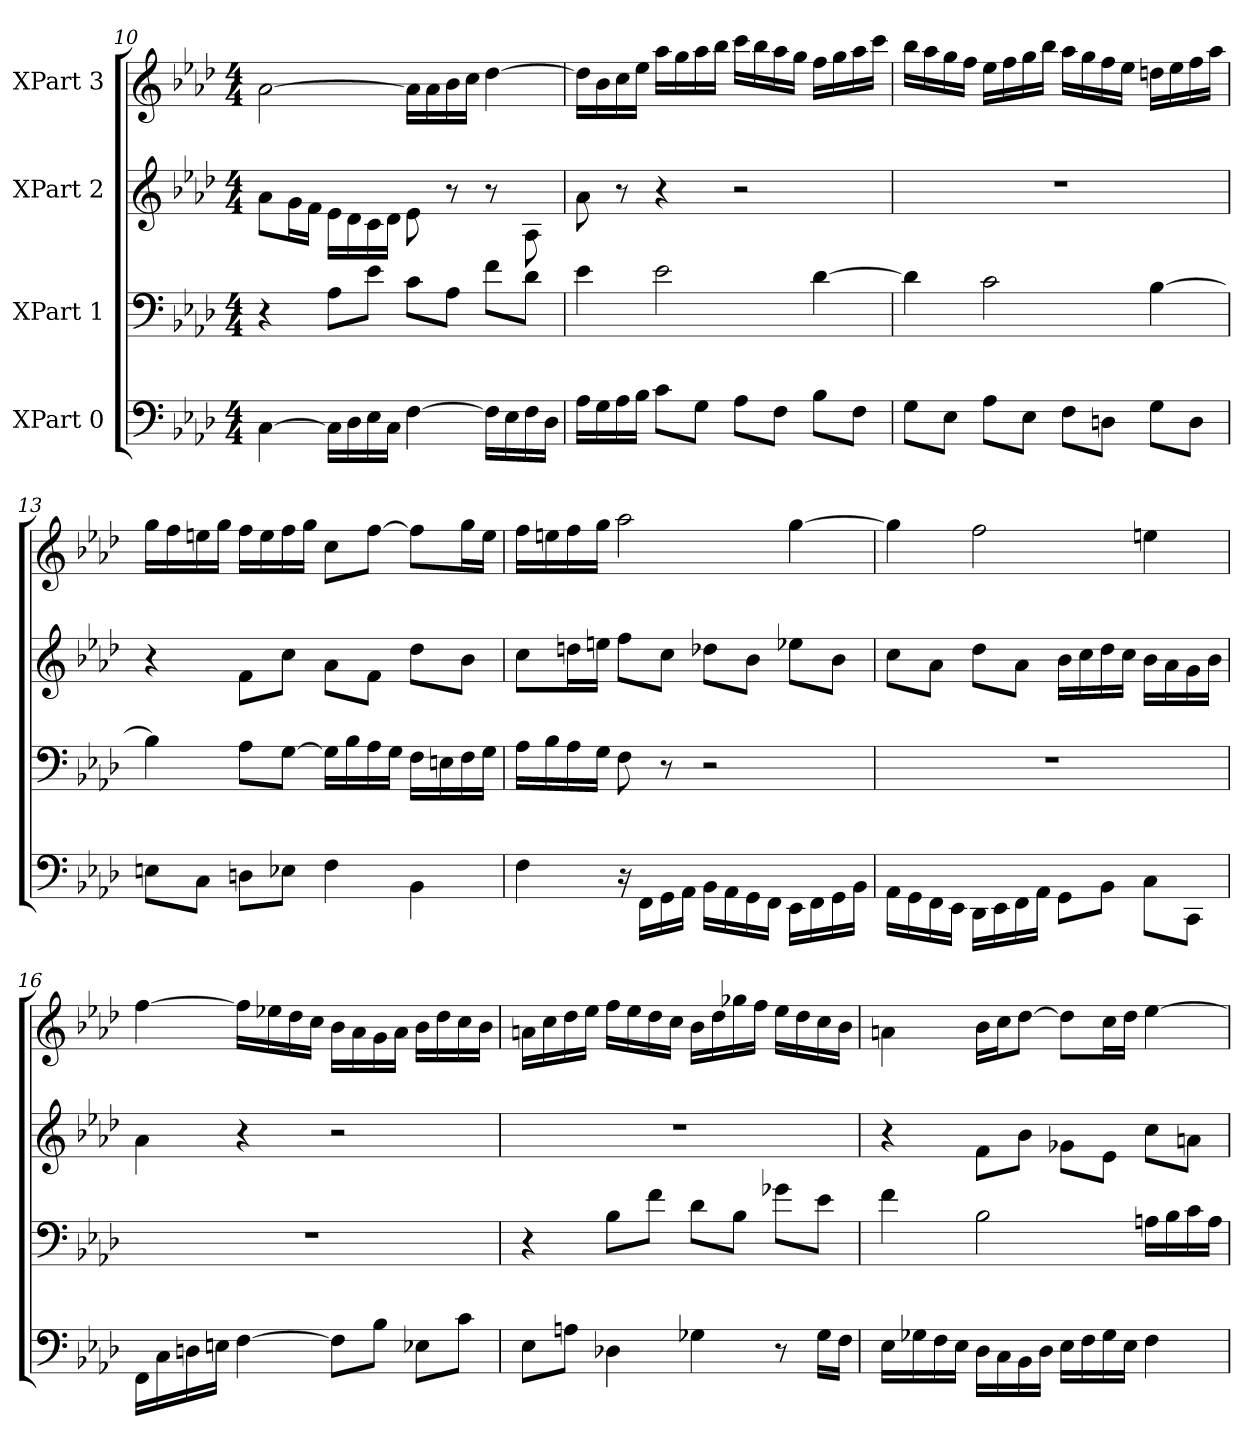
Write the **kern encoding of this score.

**kern	**kern	**kern	**kern
*part4	*part3	*part2	*part1
*staff4	*staff3	*staff2	*staff1
*I"XPart 0	*I"XPart 1	*I"XPart 2	*I"XPart 3
*clefF4	*clefF4	*clefG2	*clefG2
*k[b-e-a-d-]	*k[b-e-a-d-]	*k[b-e-a-d-]	*k[b-e-a-d-]
*M4/4	*M4/4	*M4/4	*M4/4
=10	=10	=10	=10
[4C\	4r	8a-\L	[2a-\
.	.	16g\	.
.	.	16f\J	.
16C\L]	8A-\L	16e-\L	.
16D-\	.	16d-\	.
16E-\	8e-\J	16c\	.
16C\J	.	16d-\J	.
[4F\	8c\L	8e-\	16a-\L]
.	.	.	16a-\
.	8A-\J	8r	16b-\
.	.	.	16cc\J
16F\L]	8f\L	8r	[4dd-\
16E-\	.	.	.
16F\	8d-\J	8A-\	.
16D-\J	.	.	.
=11	=11	=11	=11
16A-\L	4e-\	8a-\	16dd-\L]
16G\	.	.	16b-\
16A-\	.	8r	16cc\
16B-\J	.	.	16ee-\J
8c\L	2e-\	4r	16aa-\L
.	.	.	16gg\
8G\J	.	.	16aa-\
.	.	.	16bb-\J
8A-\L	.	2r	16ccc\L
.	.	.	16bb-\
8F\J	.	.	16aa-\
.	.	.	16gg\J
8B-\L	[4d-\	.	16ff\L
.	.	.	16gg\
8F\J	.	.	16aa-\
.	.	.	16ccc\J
=12	=12	=12	=12
8G\L	4d-\]	1r	16bb-\L
.	.	.	16aa-\
8E-\J	.	.	16gg\
.	.	.	16ff\J
8A-\L	2c\	.	16ee-\L
.	.	.	16ff\
8E-\J	.	.	16gg\
.	.	.	16bb-\J
8F\L	.	.	16aa-\L
.	.	.	16gg\
8Dn\J	.	.	16ff\
.	.	.	16ee-\J
8G\L	[4B-\	.	16ddn\L
.	.	.	16ee-\
8D\J	.	.	16ff\
.	.	.	16aa-\J
=13	=13	=13	=13
8En\L	4B-\]	4r	16gg\L
.	.	.	16ff\
8C\J	.	.	16een\
.	.	.	16gg\J
8Dn\L	8A-\L	8f\L	16ff\L
.	.	.	16ee\
8E-X\J	[8G\J	8cc\J	16ff\
.	.	.	16gg\J
4F\	16G\L]	8a-\L	8cc\L
.	16B-\	.	.
.	16A-\	8f\J	[8ff\J
.	16G\J	.	.
4BB-\	16F\L	8dd-\L	8ff\L]
.	16En\	.	.
.	16F\	8b-\J	16gg\
.	16G\J	.	16ee\J
=14	=14	=14	=14
4F\	16A-\L	8cc\L	16ff\L
.	16B-\	.	16een\
.	16A-\	16ddn\	16ff\
.	16G\J	16een\J	16gg\J
16r	8F\	8ff\L	2aa-\
16FF\L	.	.	.
16GG\	8r	8cc\J	.
16AA-\J	.	.	.
16BB-\L	2r	8dd-X\L	.
16AA-\	.	.	.
16GG\	.	8b-\J	.
16FF\J	.	.	.
16EE-\L	.	8ee-X\L	[4gg\
16FF\	.	.	.
16GG\	.	8b-\J	.
16BB-\J	.	.	.
=15	=15	=15	=15
16AA-\L	1r	8cc\L	4gg\]
16GG\	.	.	.
16FF\	.	8a-\J	.
16EE-\J	.	.	.
16DD-\L	.	8dd-\L	2ff\
16EE-\	.	.	.
16FF\	.	8a-\J	.
16AA-\J	.	.	.
8GG\L	.	16b-\L	.
.	.	16cc\	.
8BB-\J	.	16dd-\	.
.	.	16cc\J	.
8C\L	.	16b-\L	4een\
.	.	16a-\	.
8CC\J	.	16g\	.
.	.	16b-\J	.
=16	=16	=16	=16
16FF\L	1r	4a-\	[4ff\
16C\	.	.	.
16Dn\	.	.	.
16En\J	.	.	.
[4F\	.	4r	16ff\L]
.	.	.	16ee-X\
.	.	.	16dd-\
.	.	.	16cc\J
8F\L]	.	2r	16b-\L
.	.	.	16a-\
8B-\J	.	.	16g\
.	.	.	16a-\J
8E-X\L	.	.	16b-\L
.	.	.	16dd-\
8c\J	.	.	16cc\
.	.	.	16b-\J
=17	=17	=17	=17
8E-\L	4r	1r	16an\L
.	.	.	16cc\
8An\J	.	.	16dd-\
.	.	.	16ee-\J
4D-X\	8B-\L	.	16ff\L
.	.	.	16ee-\
.	8f\J	.	16dd-\
.	.	.	16cc\J
4G-X\	8d-\L	.	16b-\L
.	.	.	16dd-\
.	8B-\J	.	16gg-X\
.	.	.	16ff\J
8r	8g-X\L	.	16ee-\L
.	.	.	16dd-\
16G-\L	8e-\J	.	16cc\
16F\J	.	.	16b-\J
=18	=18	=18	=18
16E-\L	4f\	4r	4an\
16G-X\	.	.	.
16F\	.	.	.
16E-\J	.	.	.
16D-\L	2B-\	8f\L	16b-\L
16C\	.	.	16cc\
16BB-\	.	8b-\J	[8dd-\J
16D-\J	.	.	.
16E-\L	.	8g-X\L	8dd-\L]
16F\	.	.	.
16G-\	.	8e-\J	16cc\
16E-\J	.	.	16dd-\J
4F\	16An\L	8cc\L	[4ee-\
.	16B-\	.	.
.	16c\	8an\J	.
.	16A\J	.	.
=	=	=	=
*-	*-	*-	*-
